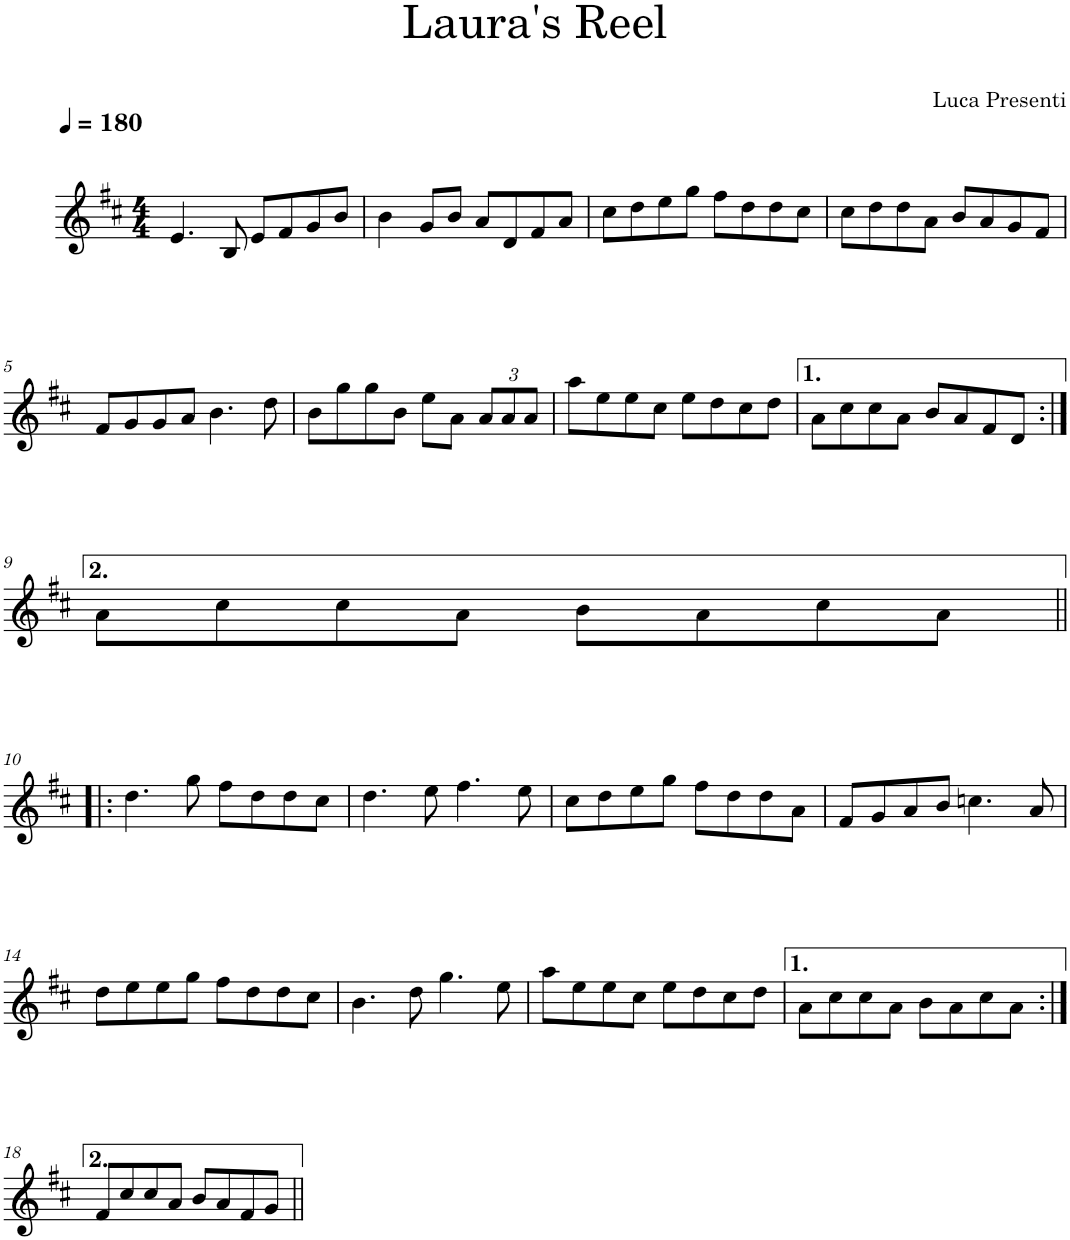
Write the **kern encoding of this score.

**kern
*part1
*staff1
*I"Piano
*I'Pno.
*clefG2
*k[f#c#]
*M4/4
*MM180
=1
4.e/
8B/
8e/L
8f#/
8g/
8b/J
=2
4b\
8g/L
8b/J
8a/L
8d/
8f#/
8a/J
=3
8cc#\L
8dd\
8ee\
8gg\J
8ff#\L
8dd\
8dd\
8cc#\J
=4
8cc#\L
8dd\
8dd\
8a\J
8b/L
8a/
8g/
8f#/J
!!LO:LB:g=z
=5
8f#/L
8g/
8g/
8a/J
4.b\
8dd\
=6
8b\L
8gg\
8gg\
8b\J
8ee\L
8a\J
*Xbrackettup
12a/L
12a/
12a/J
=7
8aa\L
8ee\
8ee\
8cc#\J
8ee\L
8dd\
8cc#\
8dd\J
=8
8a\L
8cc#\
8cc#\
8a\J
8b/L
8a/
8f#/
8d/J
!!LO:LB:g=z
=9:|!
8a\L
8cc#\
8cc#\
8a\J
8b\L
8a\
8cc#\
8a\J
!!LO:LB:g=z
=10!|:
4.dd\
8gg\
8ff#\L
8dd\
8dd\
8cc#\J
=11
4.dd\
8ee\
4.ff#\
8ee\
=12
8cc#\L
8dd\
8ee\
8gg\J
8ff#\L
8dd\
8dd\
8a\J
=13
8f#/L
8g/
8a/
8b/J
4.ccn\
8a/
!!LO:LB:g=z
=14
8dd\L
8ee\
8ee\
8gg\J
8ff#\L
8dd\
8dd\
8cc#\J
=15
4.b\
8dd\
4.gg\
8ee\
=16
8aa\L
8ee\
8ee\
8cc#\J
8ee\L
8dd\
8cc#\
8dd\J
=17
8a\L
8cc#\
8cc#\
8a\J
8b\L
8a\
8cc#\
8a\J
!!LO:LB:g=z
=18:|!
8f#/L
8cc#/
8cc#/
8a/J
8b/L
8a/
8f#/
8g/J
=||
*-
